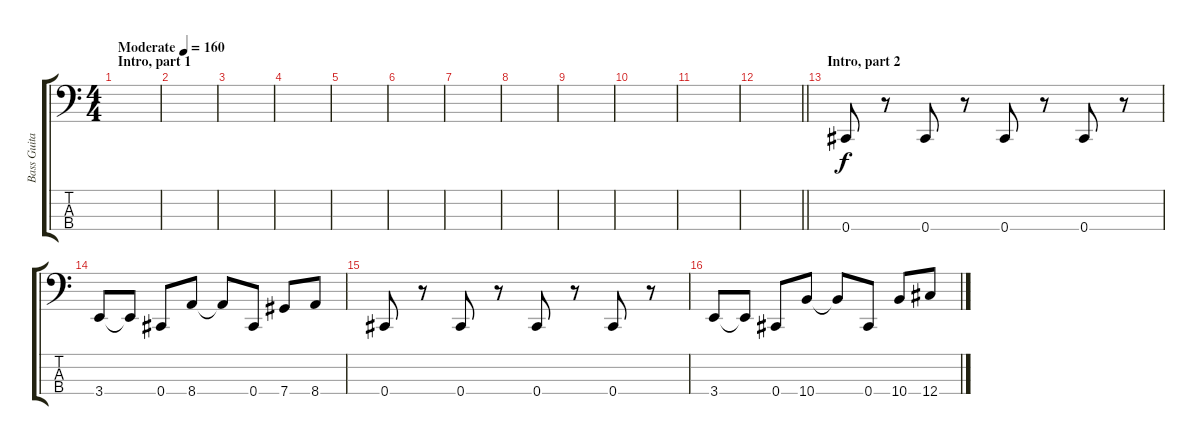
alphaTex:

\track ("Bass Guitar" "Bass Guita") {instrument electricbassfinger}
\staff {score tabs}
\tuning (Gb2 Db2 Ab1 Db1) {hide}
\ts (4 4)
\section ("" "Intro, part 1")
\tempo (160 "Moderate")
\clef f4
\ks c
|
|
|
|
|
|
|
|
|
|
|
\barLineRight lightlight
|
\section ("" "Intro, part 2")
0.4.8 r.8 0.4.8 r.8 0.4.8 r.8 0.4.8 r.8 |
3.4.8 3.4{t}.8 0.4.8 8.4.8 8.4{t}.8 0.4.8 7.4.8 8.4.8 |
0.4.8 r.8 0.4.8 r.8 0.4.8 r.8 0.4.8 r.8 |
3.4.8 3.4{t}.8 0.4.8 10.4.8 10.4{t}.8 0.4.8 10.4.8 12.4.8
